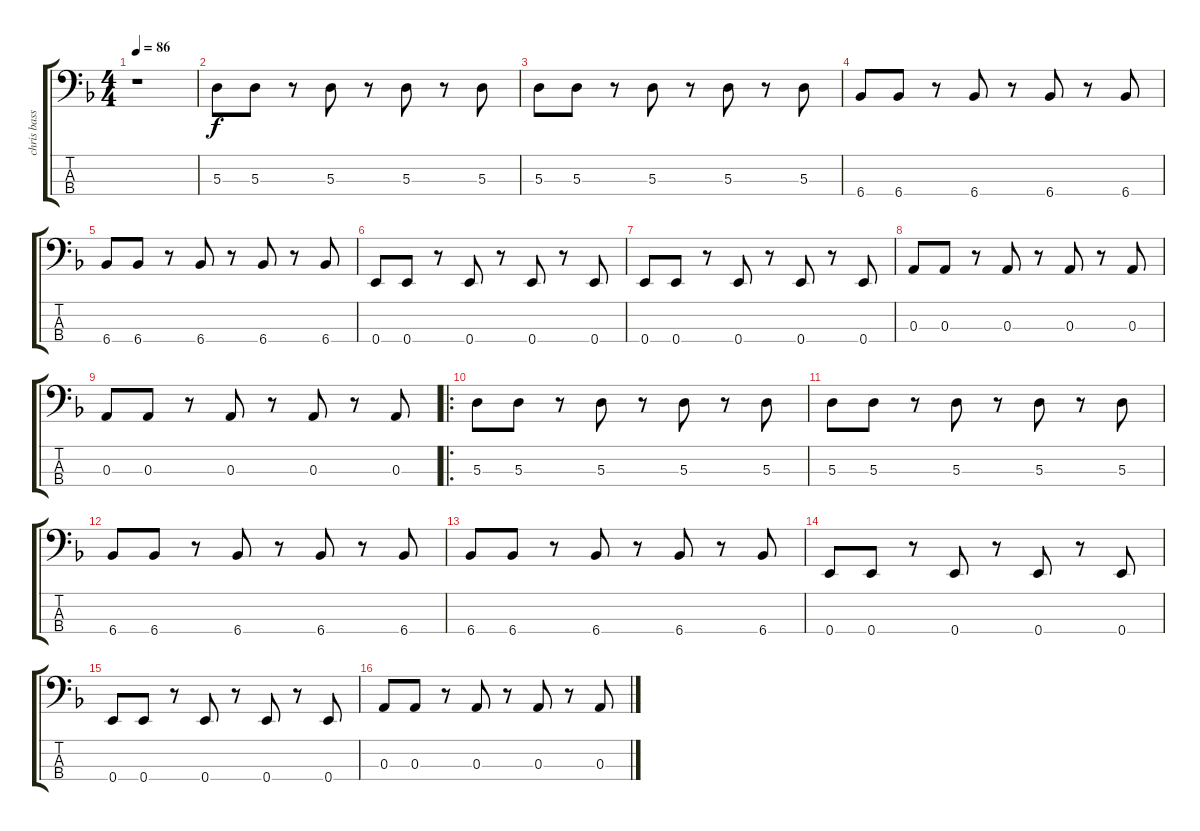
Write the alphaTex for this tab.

\track ("chris bass" "chris bass") {instrument electricbassfinger}
\staff {score tabs}
\tuning (G2 D2 A1 E1) {hide}
\ts (4 4)
\tempo 86
\clef f4
\ks f
r.1{dy f instrument electricbassfinger} |
5.3.8 5.3.8 r.8 5.3.8 r.8 5.3.8 r.8 5.3.8 |
5.3.8 5.3.8 r.8 5.3.8 r.8 5.3.8 r.8 5.3.8 |
6.4.8 6.4.8 r.8 6.4.8 r.8 6.4.8 r.8 6.4.8 |
6.4.8 6.4.8 r.8 6.4.8 r.8 6.4.8 r.8 6.4.8 |
0.4.8 0.4.8 r.8 0.4.8 r.8 0.4.8 r.8 0.4.8 |
0.4.8 0.4.8 r.8 0.4.8 r.8 0.4.8 r.8 0.4.8 |
0.3.8 0.3.8 r.8 0.3.8 r.8 0.3.8 r.8 0.3.8 |
0.3.8 0.3.8 r.8 0.3.8 r.8 0.3.8 r.8 0.3.8 |
\ro
5.3.8 5.3.8 r.8 5.3.8 r.8 5.3.8 r.8 5.3.8 |
5.3.8 5.3.8 r.8 5.3.8 r.8 5.3.8 r.8 5.3.8 |
6.4.8 6.4.8 r.8 6.4.8 r.8 6.4.8 r.8 6.4.8 |
6.4.8 6.4.8 r.8 6.4.8 r.8 6.4.8 r.8 6.4.8 |
0.4.8 0.4.8 r.8 0.4.8 r.8 0.4.8 r.8 0.4.8 |
0.4.8 0.4.8 r.8 0.4.8 r.8 0.4.8 r.8 0.4.8 |
0.3.8 0.3.8 r.8 0.3.8 r.8 0.3.8 r.8 0.3.8
